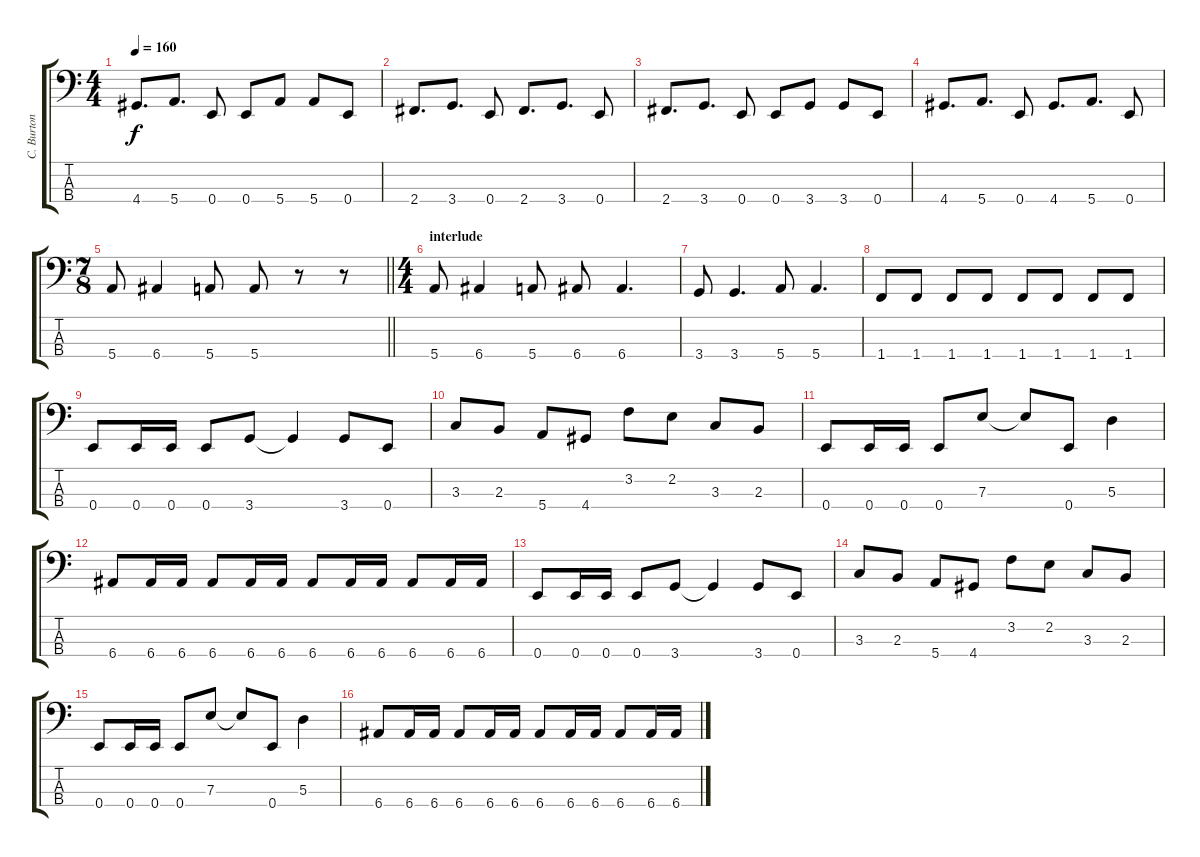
\track ("C. Burton - Bass" "C. Burton ") {instrument electricbassfinger}
\staff {score tabs}
\tuning (G2 D2 A1 E1) {hide}
\ts (4 4)
\tempo 160
\clef f4
\ks c
4.4.8{d dy f} 5.4.8{d} 0.4.8 0.4.8 5.4.8 5.4.8 0.4.8 |
2.4.8{d} 3.4.8{d} 0.4.8 2.4.8{d} 3.4.8{d} 0.4.8 |
2.4.8{d} 3.4.8{d} 0.4.8 0.4.8 3.4.8 3.4.8 0.4.8 |
4.4.8{d} 5.4.8{d} 0.4.8 4.4.8{d} 5.4.8{d} 0.4.8 |
\ts (7 8)
\barLineRight lightlight
5.4.8 6.4.4 5.4.8 5.4.8 r.8 r.8 |
\ts (4 4)
\section ("" "interlude")
5.4.8 6.4.4 5.4.8 6.4.8 6.4.4{d} |
3.4.8 3.4.4{d} 5.4.8 5.4.4{d} |
1.4.8 1.4.8 1.4.8 1.4.8 1.4.8 1.4.8 1.4.8 1.4.8 |
0.4.8 0.4.16 0.4.16 0.4.8 3.4.8 3.4{t}.4 3.4.8 0.4.8 |
3.3.8 2.3.8 5.4.8 4.4.8 3.2.8 2.2.8 3.3.8 2.3.8 |
0.4.8 0.4.16 0.4.16 0.4.8 7.3.8 7.3{t}.8 0.4.8 5.3.4 |
6.4.8 6.4.16 6.4.16 6.4.8 6.4.16 6.4.16 6.4.8 6.4.16 6.4.16 6.4.8 6.4.16 6.4.16 |
0.4.8 0.4.16 0.4.16 0.4.8 3.4.8 3.4{t}.4 3.4.8 0.4.8 |
3.3.8 2.3.8 5.4.8 4.4.8 3.2.8 2.2.8 3.3.8 2.3.8 |
0.4.8 0.4.16 0.4.16 0.4.8 7.3.8 7.3{t}.8 0.4.8 5.3.4 |
6.4.8 6.4.16 6.4.16 6.4.8 6.4.16 6.4.16 6.4.8 6.4.16 6.4.16 6.4.8 6.4.16 6.4.16
